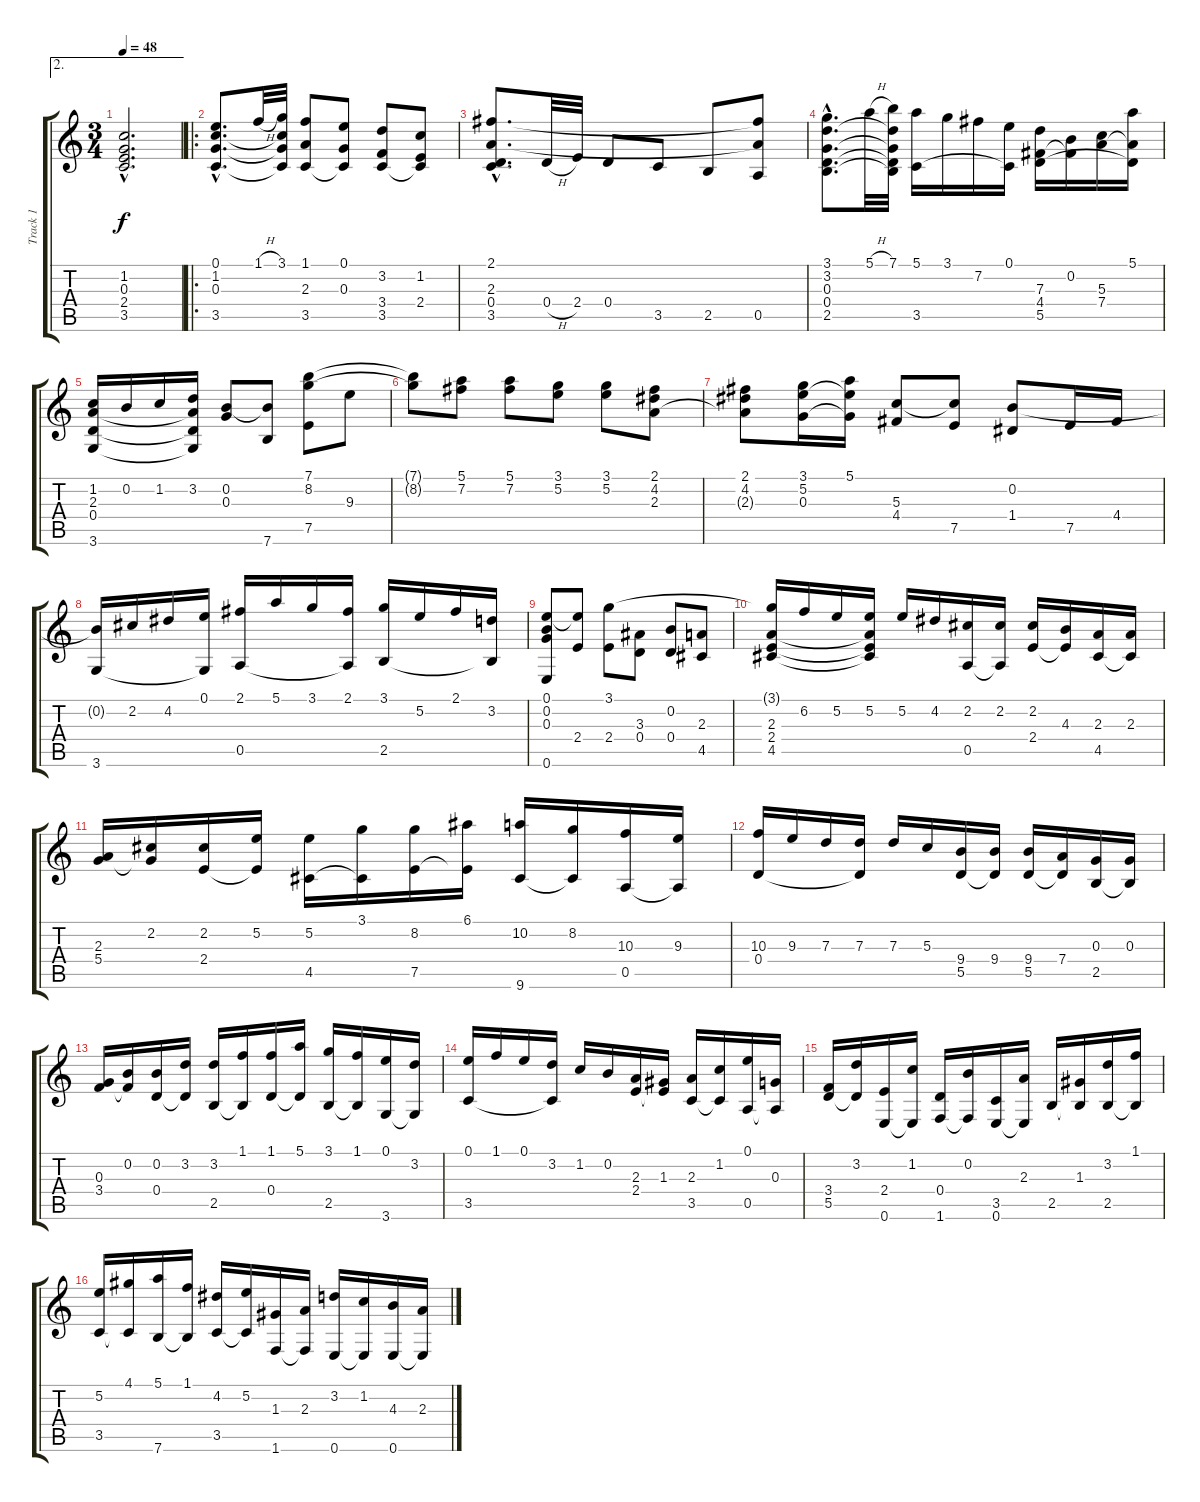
\track ("Track 1" "Track 1") {instrument acousticguitarnylon}
\staff {score tabs}
\tuning (E4 B3 G3 D3 A2 E2) {hide}
\ae 2
\ts (3 4)
\tempo 48
\clef g2
\ks aminor
(1.2{hac} 0.3{hac} 2.4{hac} 3.5{hac}).2{d dy f} |
\ro
(0.1{hac} 1.2{hac} 0.3{hac} 3.5{hac}).8{d} 1.1{h}.32 (3.1 1.2{t} 0.3{t} 3.5{t}).32 (1.1 2.3 3.5).8 (0.1 0.3 3.5{t}).8 (3.2 3.4 3.5).8 (1.2 2.4 3.5{t}).8 |
(2.1{hac} 2.3{hac} 0.4{hac} 3.5{hac}).8{d} 0.4{h}.32 2.4.32 0.4.8 3.5.8 2.5.8 (2.1{t} 2.3{t} 0.5).8 |
(3.1{hac} 3.2{hac} 0.3{hac} 0.4{hac} 2.5{hac}).8{d} 5.1{h}.32 (7.1 3.2{t} 0.3{t} 0.4{t} 2.5{t}).32 (5.1 3.5).16 3.1.16 7.2.16 (0.1 3.5{t}).16 (7.3 4.4 5.5).16 (0.2 4.4{t}).16 (5.3 7.4).16 (5.1 7.4{t} 5.5{t}).16 |
(1.2 2.3 0.4 3.6).16 0.2.16 1.2.16 (3.2 2.3{t} 0.4{t} 3.6{t}).16 (0.2 0.3).8 (0.2{t} 7.6).8 (7.1 8.2 7.5).8 9.3.8 |
(7.1{t} 8.2{t}).8 (5.1 7.2).8 (5.1 7.2).8 (3.1 5.2).8 (3.1 5.2).8 (2.1 4.2 2.3).8 |
(2.1 4.2 2.3{t}).8 (3.1 5.2 0.3).16 (5.1 5.2{t} 0.3{t}).16 (5.3 4.4).8 (5.3{t} 7.5).8 (0.2 1.4).8 7.5.16 4.4.16 |
(0.2{t} 3.6).16 2.2.16 4.2.16 (0.1 3.6{t}).16 (2.1 0.5).16 5.1.16 3.1.16 (2.1 0.5{t}).16 (3.1 2.5).16 5.2.16 2.1.16 (3.2 2.5{t}).16 |
(0.1 0.2 0.3 0.6).8 (0.1{t} 2.4).8 (3.1 2.4).8 (3.3 0.4).8 (0.2 0.4).8 (2.3 4.5).8 |
(3.1{t} 2.3 2.4 4.5).16 6.2.16 5.2.16 (5.2 2.3{t} 2.4{t} 4.5{t}).16 5.2.16 4.2.16 (2.2 0.5).16 (2.2 0.5{t}).16 (2.2 2.4).16 (4.3 2.4{t}).16 (2.3 4.5).16 (2.3 4.5{t}).16 |
(2.3 5.4).16 (2.2 5.4{t}).16 (2.2 2.4).16 (5.2 2.4{t}).16 (5.2 4.5).16 (3.1 4.5{t}).16 (8.2 7.5).16 (6.1 7.5{t}).16 (10.2 9.6).16 (8.2 9.6{t}).16 (10.3 0.5).16 (9.3 0.5{t}).16 |
(10.3 0.4).16 9.3.16 7.3.16 (7.3 0.4{t}).16 7.3.16 5.3.16 (9.4 5.5).16 (9.4 5.5{t}).16 (9.4 5.5).16 (7.4 5.5{t}).16 (0.3 2.5).16 (0.3 2.5{t}).16 |
(0.3 3.4).16 (0.2 3.4{t}).16 (0.2 0.4).16 (3.2 0.4{t}).16 (3.2 2.5).16 (1.1 2.5{t}).16 (1.1 0.4).16 (5.1 0.4{t}).16 (3.1 2.5).16 (1.1 2.5{t}).16 (0.1 3.6).16 (3.2 3.6{t}).16 |
(0.1 3.5).16 1.1.16 0.1.16 (3.2 3.5{t}).16 1.2.16 0.2.16 (2.3 2.4).16 (1.3 2.4{t}).16 (2.3 3.5).16 (1.2 3.5{t}).16 (0.1 0.5).16 (0.3 0.5{t}).16 |
(3.4 5.5).16 (3.2 5.5{t}).16 (2.4 0.6).16 (1.2 0.6{t}).16 (0.4 1.6).16 (0.2 1.6{t}).16 (3.5 0.6).16 (2.3 0.6{t}).16 2.5.16 (1.3 2.5{t}).16 (3.2 2.5).16 (1.1 2.5{t}).16 |
(5.2 3.5).16 (4.1 3.5{t}).16 (5.1 7.6).16 (1.1 7.6{t}).16 (4.2 3.5).16 (5.2 3.5{t}).16 (1.3 1.6).16 (2.3 1.6{t}).16 (3.2 0.6).16 (1.2 0.6{t}).16 (4.3 0.6).16 (2.3 0.6{t}).16
